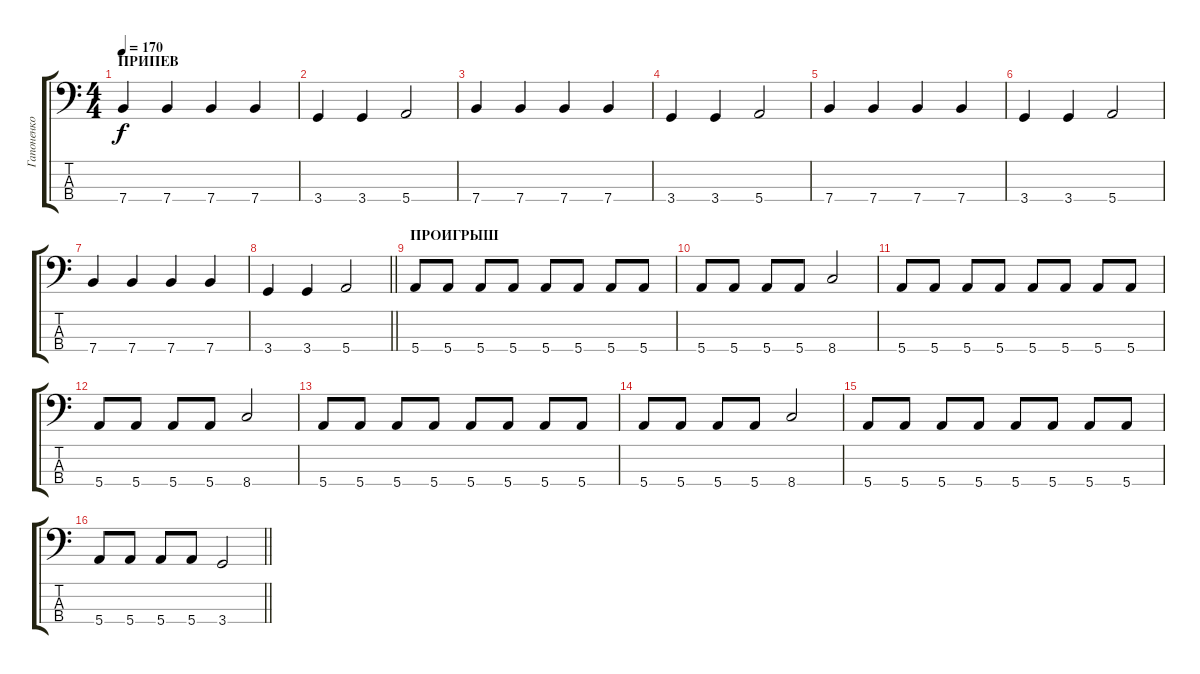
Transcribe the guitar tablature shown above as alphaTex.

\track ("Гапоненко Андрей" "Гапоненко ") {instrument electricbassfinger}
\staff {score tabs}
\tuning (G2 D2 A1 E1) {hide}
\ts (4 4)
\section ("" "ПРИПЕВ")
\tempo 170
\clef f4
\ks c
7.4.4{dy f} 7.4.4 7.4.4 7.4.4 |
3.4.4 3.4.4 5.4.2 |
7.4.4 7.4.4 7.4.4 7.4.4 |
3.4.4 3.4.4 5.4.2 |
7.4.4 7.4.4 7.4.4 7.4.4 |
3.4.4 3.4.4 5.4.2 |
7.4.4 7.4.4 7.4.4 7.4.4 |
\barLineRight lightlight
3.4.4 3.4.4 5.4.2 |
\section ("" "ПРОИГРЫШ")
5.4.8 5.4.8 5.4.8 5.4.8 5.4.8 5.4.8 5.4.8 5.4.8 |
5.4.8 5.4.8 5.4.8 5.4.8 8.4.2 |
5.4.8 5.4.8 5.4.8 5.4.8 5.4.8 5.4.8 5.4.8 5.4.8 |
5.4.8 5.4.8 5.4.8 5.4.8 8.4.2 |
5.4.8 5.4.8 5.4.8 5.4.8 5.4.8 5.4.8 5.4.8 5.4.8 |
5.4.8 5.4.8 5.4.8 5.4.8 8.4.2 |
5.4.8 5.4.8 5.4.8 5.4.8 5.4.8 5.4.8 5.4.8 5.4.8 |
\barLineRight lightlight
5.4.8 5.4.8 5.4.8 5.4.8 3.4.2
